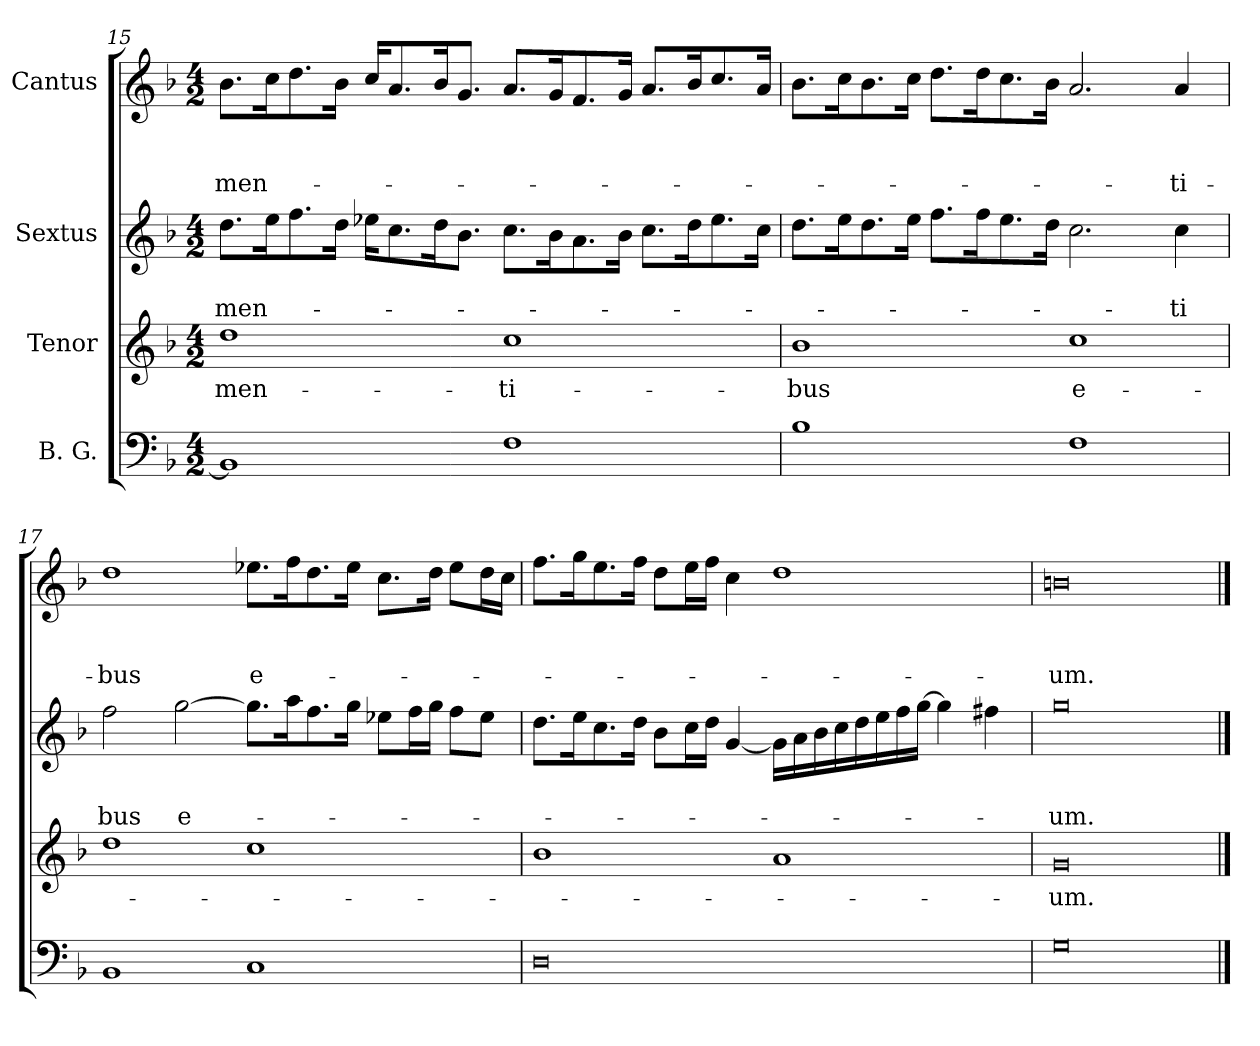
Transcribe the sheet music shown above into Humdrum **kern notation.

**kern	**kern	**text	**kern	**text	**text	**kern	**text	**text	**text
*part4	*part3	*part3	*part2	*part2	*part2	*part1	*part1	*part1	*part1
*staff4	*staff3	*staff3	*staff2	*staff2	*staff2	*staff1	*staff1	*staff1	*staff1
*I"B. G.	*I"Tenor	*	*I"Sextus	*	*	*I"Cantus	*	*	*
!!LO:PB:g=z
*clefF4	*clefG2	*	*clefG2	*	*	*clefG2	*	*	*
*	*ITrd7c12	*	*	*	*	*	*	*	*
*k[b-]	*k[b-]	*	*k[b-]	*	*	*k[b-]	*	*	*
*F:	*F:	*	*F:	*	*	*F:	*	*	*
*M4/2	*M4/2	*	*M4/2	*	*	*M4/2	*	*	*
=15	=15	=15	=15	=15	=15	=15	=15	=15	=15
!	!	!LO:LY:b	!	!	!LO:LY:b	!	!	!	!LO:LY:b
1BB-]	1d	-men-	8.dd\L	.	-men-	8.b-\L	.	.	-men-
.	.	.	16ee\k	.	.	16cc\k	.	.	.
.	.	.	8.ff\	.	.	8.dd\	.	.	.
.	.	.	16dd\Jk	.	.	16b-\Jk	.	.	.
.	.	.	16ee-X\KL	.	.	16cc/KL	.	.	.
.	.	.	8.cc\	.	.	8.a/	.	.	.
.	.	.	16dd\k	.	.	16b-/k	.	.	.
.	.	.	8.b-\J	.	.	8.g/J	.	.	.
!	!	!LO:LY:b	!	!	!	!	!	!	!
1F	1c	-ti-	8.cc\L	.	.	8.a/L	.	.	.
.	.	.	16b-\k	.	.	16g/k	.	.	.
.	.	.	8.a\	.	.	8.f/	.	.	.
.	.	.	16b-\Jk	.	.	16g/Jk	.	.	.
.	.	.	8.cc\L	.	.	8.a/L	.	.	.
.	.	.	16dd\k	.	.	16b-/k	.	.	.
.	.	.	8.ee-\	.	.	8.cc/	.	.	.
.	.	.	16cc\Jk	.	.	16a/Jk	.	.	.
=16	=16	=16	=16	=16	=16	=16	=16	=16	=16
!	!	!LO:LY:b	!	!	!	!	!	!	!
1B-	1B-	-bus	8.dd\L	.	.	8.b-\L	.	.	.
.	.	.	16ee\k	.	.	16cc\k	.	.	.
.	.	.	8.dd\	.	.	8.b-\	.	.	.
.	.	.	16ee\Jk	.	.	16cc\Jk	.	.	.
.	.	.	8.ff\L	.	.	8.dd\L	.	.	.
.	.	.	16ff\k	.	.	16dd\k	.	.	.
.	.	.	8.ee\	.	.	8.cc\	.	.	.
.	.	.	16dd\Jk	.	.	16b-\Jk	.	.	.
!	!	!LO:LY:b	!	!	!	!	!	!	!
1F	1c	e-	2.cc\	.	.	2.a/	.	.	.
!	!	!	!	!	!LO:LY:b	!	!	!	!LO:LY:b
.	.	.	4cc\	.	-ti	4a/	.	.	-ti-
=17	=17	=17	=17	=17	=17	=17	=17	=17	=17
!	!	!	!	!	!LO:LY:b	!	!	!	!LO:LY:b
1BB-	1d	.	2ff\	.	bus	1dd	.	.	-bus
!	!	!	!	!	!LO:LY:b	!	!	!	!
.	.	.	[>2gg\	.	e-	.	.	.	.
!	!	!	!	!	!	!	!	!	!LO:LY:b
1C	1c	.	8.gg\L]	.	.	8.ee-X\L	.	.	e-
.	.	.	16aa\k	.	.	16ff\k	.	.	.
.	.	.	8.ff\	.	.	8.dd\	.	.	.
.	.	.	16gg\Jk	.	.	16ee-\Jk	.	.	.
.	.	.	8ee-X\L	.	.	8.cc\L	.	.	.
.	.	.	16ff\L	.	.	.	.	.	.
.	.	.	16gg\JJ	.	.	16dd\Jk	.	.	.
.	.	.	8ff\L	.	.	8ee-\L	.	.	.
.	.	.	8ee-\J	.	.	16dd\L	.	.	.
.	.	.	.	.	.	16cc\JJ	.	.	.
!!LO:LB:g=z
=18	=18	=18	=18	=18	=18	=18	=18	=18	=18
0D	1B-	.	8.dd\L	.	.	8.ff\L	.	.	.
.	.	.	16ee\k	.	.	16gg\k	.	.	.
.	.	.	8.cc\	.	.	8.ee\	.	.	.
.	.	.	16dd\Jk	.	.	16ff\Jk	.	.	.
.	.	.	8b-\L	.	.	8dd\L	.	.	.
.	.	.	16cc\L	.	.	16ee\L	.	.	.
.	.	.	16dd\JJ	.	.	16ff\JJ	.	.	.
.	.	.	[<4g/	.	.	4cc\	.	.	.
.	1A	.	16g\LL]	.	.	1dd	.	.	.
.	.	.	16a\	.	.	.	.	.	.
.	.	.	16b-\	.	.	.	.	.	.
.	.	.	16cc\	.	.	.	.	.	.
.	.	.	16dd\	.	.	.	.	.	.
.	.	.	16ee\	.	.	.	.	.	.
.	.	.	16ff\	.	.	.	.	.	.
.	.	.	[>16gg\JJ	.	.	.	.	.	.
.	.	.	4gg\]	.	.	.	.	.	.
.	.	.	4ff#X\	.	.	.	.	.	.
=19	=19	=19	=19	=19	=19	=19	=19	=19	=19
!	!	!LO:LY:b	!	!	!LO:LY:b	!	!	!	!LO:LY:b
0G	0G	-um.	0gg	.	-um.	0bn	.	.	-um.
==	==	==	==	==	==	==	==	==	==
*-	*-	*-	*-	*-	*-	*-	*-	*-	*-
